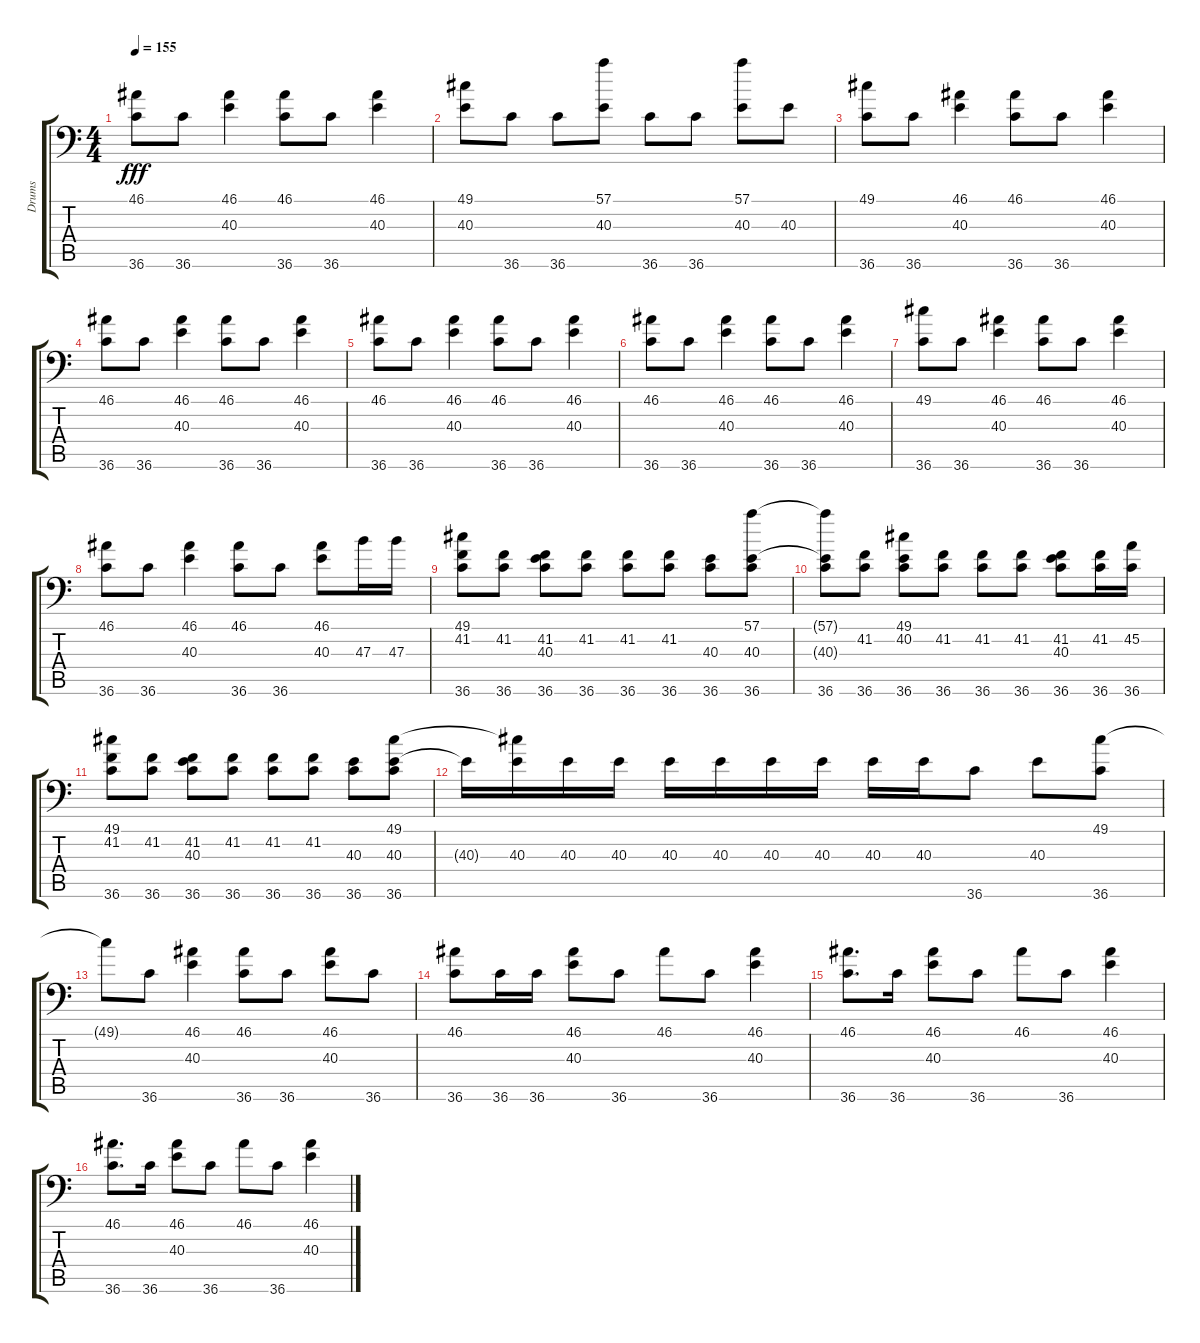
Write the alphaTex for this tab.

\track ("Drums" "Drums") {instrument acousticgrandpiano}
\staff {score tabs}
\tuning (C-1 C-1 C-1 C-1 C-1 C-1) {hide}
\ts (4 4)
\tempo 155
\clef f4
\ks c
(46.1 36.6).8{dy fff} 36.6.8 (46.1 40.3).4 (46.1 36.6).8 36.6.8 (46.1 40.3).4 |
(49.1 40.3).8 36.6.8 36.6.8 (57.1 40.3).8 36.6.8 36.6.8 (57.1 40.3).8 40.3.8 |
(49.1 36.6).8 36.6.8 (46.1 40.3).4 (46.1 36.6).8 36.6.8 (46.1 40.3).4 |
(46.1 36.6).8 36.6.8 (46.1 40.3).4 (46.1 36.6).8 36.6.8 (46.1 40.3).4 |
(46.1 36.6).8 36.6.8 (46.1 40.3).4 (46.1 36.6).8 36.6.8 (46.1 40.3).4 |
(46.1 36.6).8 36.6.8 (46.1 40.3).4 (46.1 36.6).8 36.6.8 (46.1 40.3).4 |
(49.1 36.6).8 36.6.8 (46.1 40.3).4 (46.1 36.6).8 36.6.8 (46.1 40.3).4 |
(46.1 36.6).8 36.6.8 (46.1 40.3).4 (46.1 36.6).8 36.6.8 (46.1 40.3).8 47.3.16 47.3.16 |
(49.1 41.2 36.6).8 (41.2 36.6).8 (41.2 40.3 36.6).8 (41.2 36.6).8 (41.2 36.6).8 (41.2 36.6).8 (40.3 36.6).8 (57.1 40.3 36.6).8 |
(57.1{t} 40.3{t} 36.6).8 (41.2 36.6).8 (49.1 40.2 36.6).8 (41.2 36.6).8 (41.2 36.6).8 (41.2 36.6).8 (41.2 40.3 36.6).8 (41.2 36.6).16 (45.2 36.6).16 |
(49.1 41.2 36.6).8 (41.2 36.6).8 (41.2 40.3 36.6).8 (41.2 36.6).8 (41.2 36.6).8 (41.2 36.6).8 (40.3 36.6).8 (49.1 40.3 36.6).8 |
40.3{t}.16 (49.1{t} 40.3).16 40.3.16 40.3.16 40.3.16 40.3.16 40.3.16 40.3.16 40.3.16 40.3.16 36.6.8 40.3.8 (49.1 36.6).8 |
49.1{t}.8 36.6.8 (46.1 40.3).4 (46.1 36.6).8 36.6.8 (46.1 40.3).8 36.6.8 |
(46.1 36.6).8 36.6.16 36.6.16 (46.1 40.3).8 36.6.8 46.1.8 36.6.8 (46.1 40.3).4 |
(46.1 36.6).8{d} 36.6.16 (46.1 40.3).8 36.6.8 46.1.8 36.6.8 (46.1 40.3).4 |
(46.1 36.6).8{d} 36.6.16 (46.1 40.3).8 36.6.8 46.1.8 36.6.8 (46.1 40.3).4
